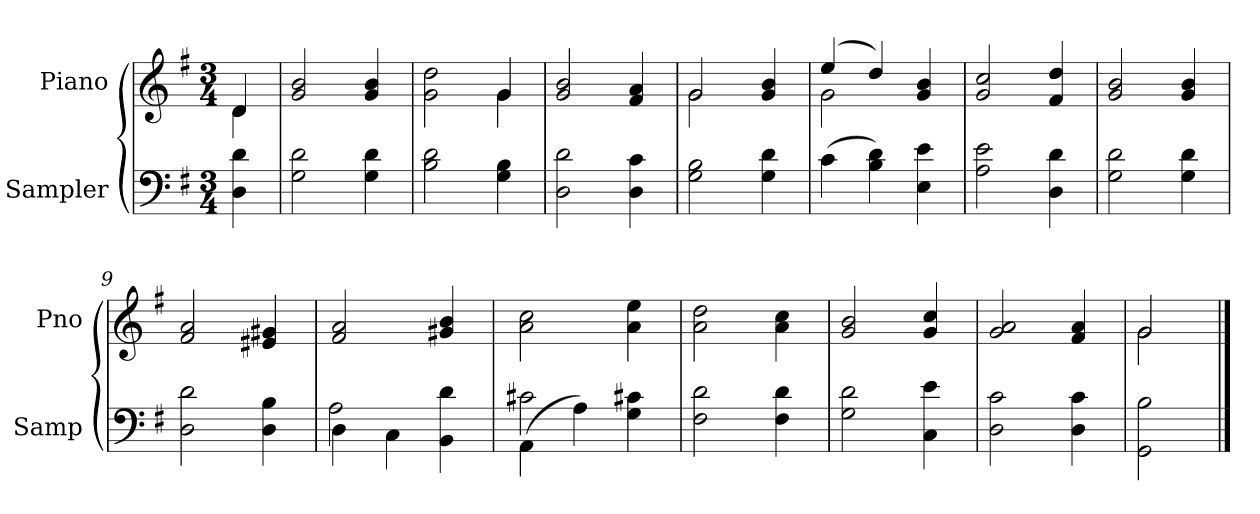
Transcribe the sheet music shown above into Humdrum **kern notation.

**kern	**kern
*part2	*part1
*staff2	*staff1
*I"Sampler	*I"Piano
*I'Samp	*I'Pno
*clefF4	*clefG2
*k[f#]	*k[f#]
*G:	*G:
*M3/4	*M3/4
=1	=1
*	*^
4D 4d	4d/	4d
*	*v	*v
=2	=2
2G 2d	2g 2b
4G 4d	4g 4b
=3	=3
*	*^
2B 2d	2g 2dd	2ryy
4G 4B	4g/	4g
*	*v	*v
=4	=4
2D 2d	2g 2b
4D 4c	4f# 4a
=5	=5
*	*^
2G 2B	2g/	2g
4G 4d	4g 4b	4ryy
=6	=6	=6
*^	*	*
(4c\	4c	(4ee/	2g
4B 4d)	2ryy	4dd/)	.
4E 4e	.	4g 4b	4ryy
*v	*v	*	*
*	*v	*v
=7	=7
2A 2e	2g 2cc
4D 4d	4f# 4dd
=8	=8
2G 2d	2g 2b
4G 4d	4g 4b
=9	=9
2D 2d	2f# 2a
4D 4B	4e#X 4g#X
=10	=10
*^	*
4D\	2A	2f# 2a
4C\	.	.
4BB 4d	4ryy	4g#X 4b
=11	=11	=11
(4AA\	2c#	2a 2cc
4A\)	.	.
4G 4c#X	4ryy	4a 4ee
*v	*v	*
=12	=12
2F# 2d	2a 2dd
4F# 4d	4a 4cc
=13	=13
2G 2d	2g 2b
4C 4e	4g 4cc
=14	=14
2D 2c	2g 2a
4D 4c	4f# 4a
=15	=15
*	*^
2GG 2B	2g/	2g
*	*v	*v
==	==
*-	*-
